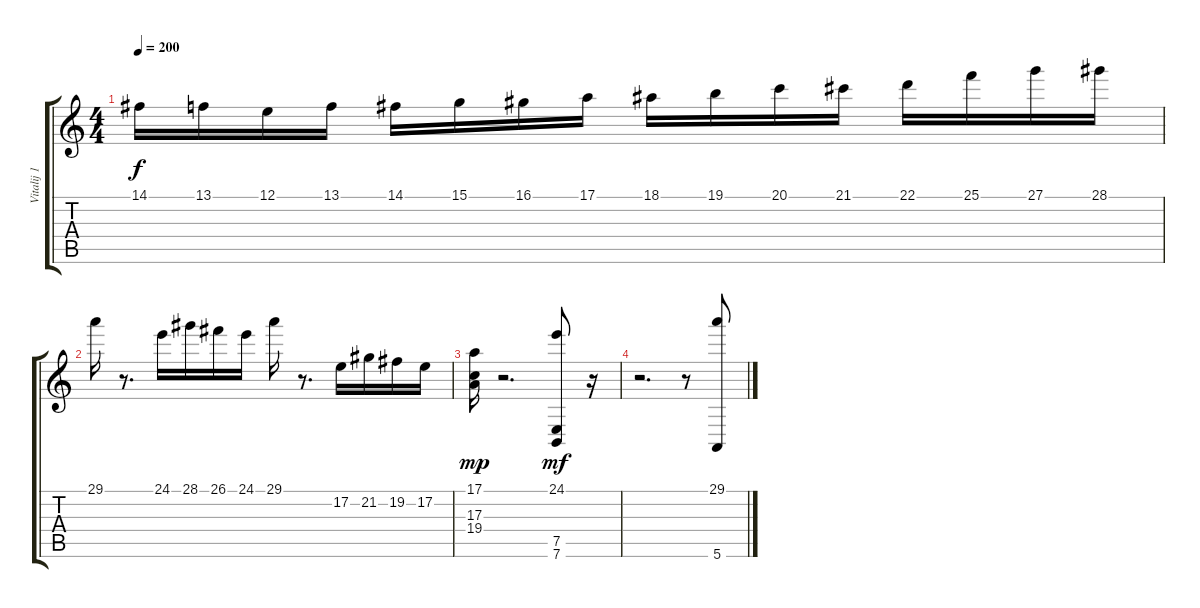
\track ("Vitalij 1" "Vitalij 1") {instrument acousticgrandpiano}
\staff {score tabs}
\tuning (E4 B3 G3 D3 A2 E2) {hide}
\ts (4 4)
\tempo 200
\clef g2
\ks c
14.1.16{dy f} 13.1.16 12.1.16 13.1.16 14.1.16 15.1.16 16.1.16 17.1.16 18.1.16 19.1.16 20.1.16 21.1.16 22.1.16 25.1.16 27.1.16 28.1.16 |
29.1.16 r.8{d} 24.1.16 28.1.16 26.1.16 24.1.16 29.1.16 r.8{d} 17.2.16 21.2.16 19.2.16 17.2.16 |
(17.1 17.3 19.4).16{dy mp} r.2{d} (24.1 7.5 7.6).8{dy mf} r.16 |
r.2{d} r.8 (29.1 5.6).8
